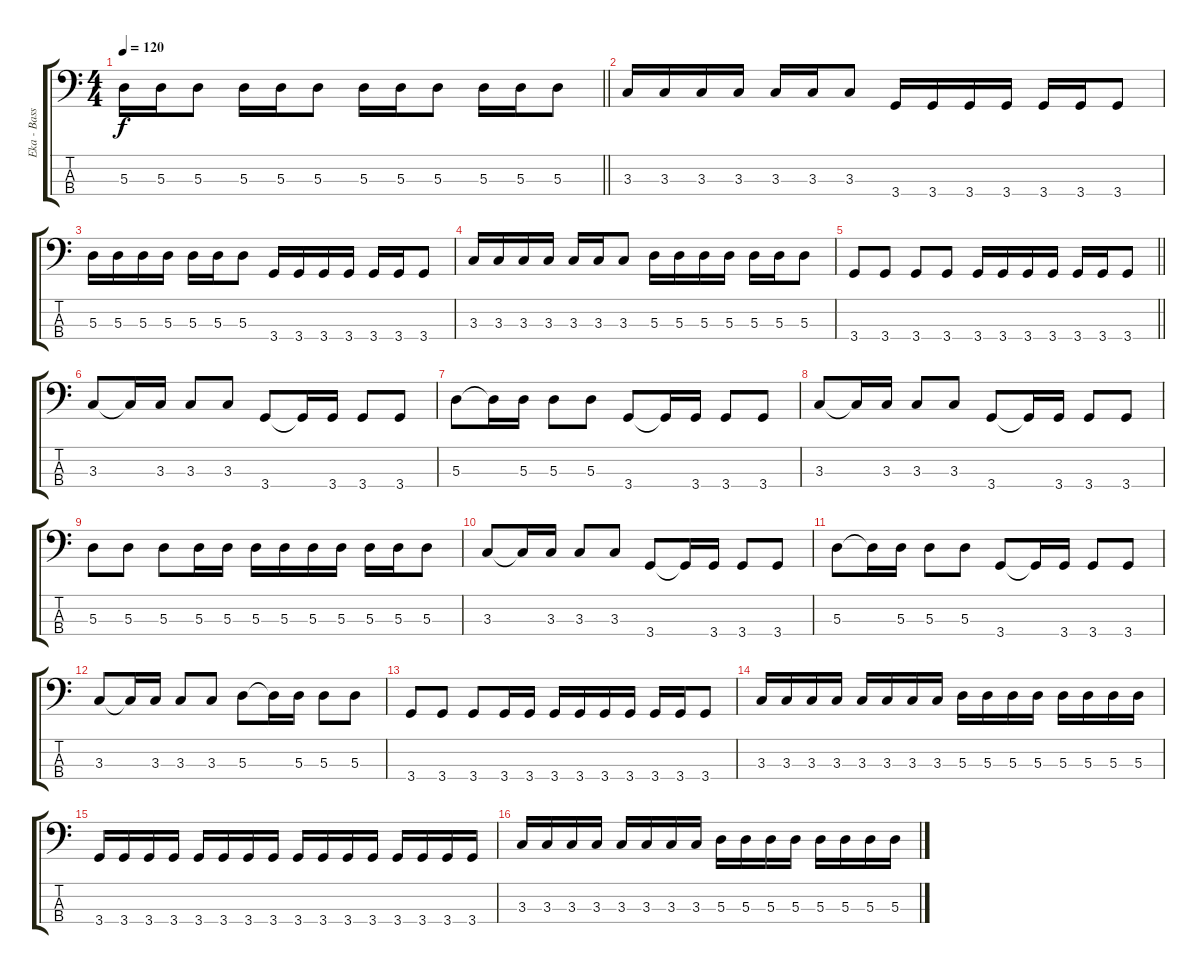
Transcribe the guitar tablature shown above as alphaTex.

\track ("Eka - Bass" "Eka - Bass") {instrument electricbasspick}
\staff {score tabs}
\tuning (G2 D2 A1 E1) {hide}
\ts (4 4)
\tempo 120
\clef f4
\barLineRight lightlight
\ks c
5.3.16{dy f} 5.3.16 5.3.8 5.3.16 5.3.16 5.3.8 5.3.16 5.3.16 5.3.8 5.3.16 5.3.16 5.3.8 |
3.3.16 3.3.16 3.3.16 3.3.16 3.3.16 3.3.16 3.3.8 3.4.16 3.4.16 3.4.16 3.4.16 3.4.16 3.4.16 3.4.8 |
5.3.16 5.3.16 5.3.16 5.3.16 5.3.16 5.3.16 5.3.8 3.4.16 3.4.16 3.4.16 3.4.16 3.4.16 3.4.16 3.4.8 |
3.3.16 3.3.16 3.3.16 3.3.16 3.3.16 3.3.16 3.3.8 5.3.16 5.3.16 5.3.16 5.3.16 5.3.16 5.3.16 5.3.8 |
\barLineRight lightlight
3.4.8 3.4.8 3.4.8 3.4.8 3.4.16 3.4.16 3.4.16 3.4.16 3.4.16 3.4.16 3.4.8 |
3.3.8 3.3{t}.16 3.3.16 3.3.8 3.3.8 3.4.8 3.4{t}.16 3.4.16 3.4.8 3.4.8 |
5.3.8 5.3{t}.16 5.3.16 5.3.8 5.3.8 3.4.8 3.4{t}.16 3.4.16 3.4.8 3.4.8 |
3.3.8 3.3{t}.16 3.3.16 3.3.8 3.3.8 3.4.8 3.4{t}.16 3.4.16 3.4.8 3.4.8 |
5.3.8 5.3.8 5.3.8 5.3.16 5.3.16 5.3.16 5.3.16 5.3.16 5.3.16 5.3.16 5.3.16 5.3.8 |
3.3.8 3.3{t}.16 3.3.16 3.3.8 3.3.8 3.4.8 3.4{t}.16 3.4.16 3.4.8 3.4.8 |
5.3.8 5.3{t}.16 5.3.16 5.3.8 5.3.8 3.4.8 3.4{t}.16 3.4.16 3.4.8 3.4.8 |
3.3.8 3.3{t}.16 3.3.16 3.3.8 3.3.8 5.3.8 5.3{t}.16 5.3.16 5.3.8 5.3.8 |
3.4.8 3.4.8 3.4.8 3.4.16 3.4.16 3.4.16 3.4.16 3.4.16 3.4.16 3.4.16 3.4.16 3.4.8 |
3.3.16 3.3.16 3.3.16 3.3.16 3.3.16 3.3.16 3.3.16 3.3.16 5.3.16 5.3.16 5.3.16 5.3.16 5.3.16 5.3.16 5.3.16 5.3.16 |
3.4.16 3.4.16 3.4.16 3.4.16 3.4.16 3.4.16 3.4.16 3.4.16 3.4.16 3.4.16 3.4.16 3.4.16 3.4.16 3.4.16 3.4.16 3.4.16 |
3.3.16 3.3.16 3.3.16 3.3.16 3.3.16 3.3.16 3.3.16 3.3.16 5.3.16 5.3.16 5.3.16 5.3.16 5.3.16 5.3.16 5.3.16 5.3.16
